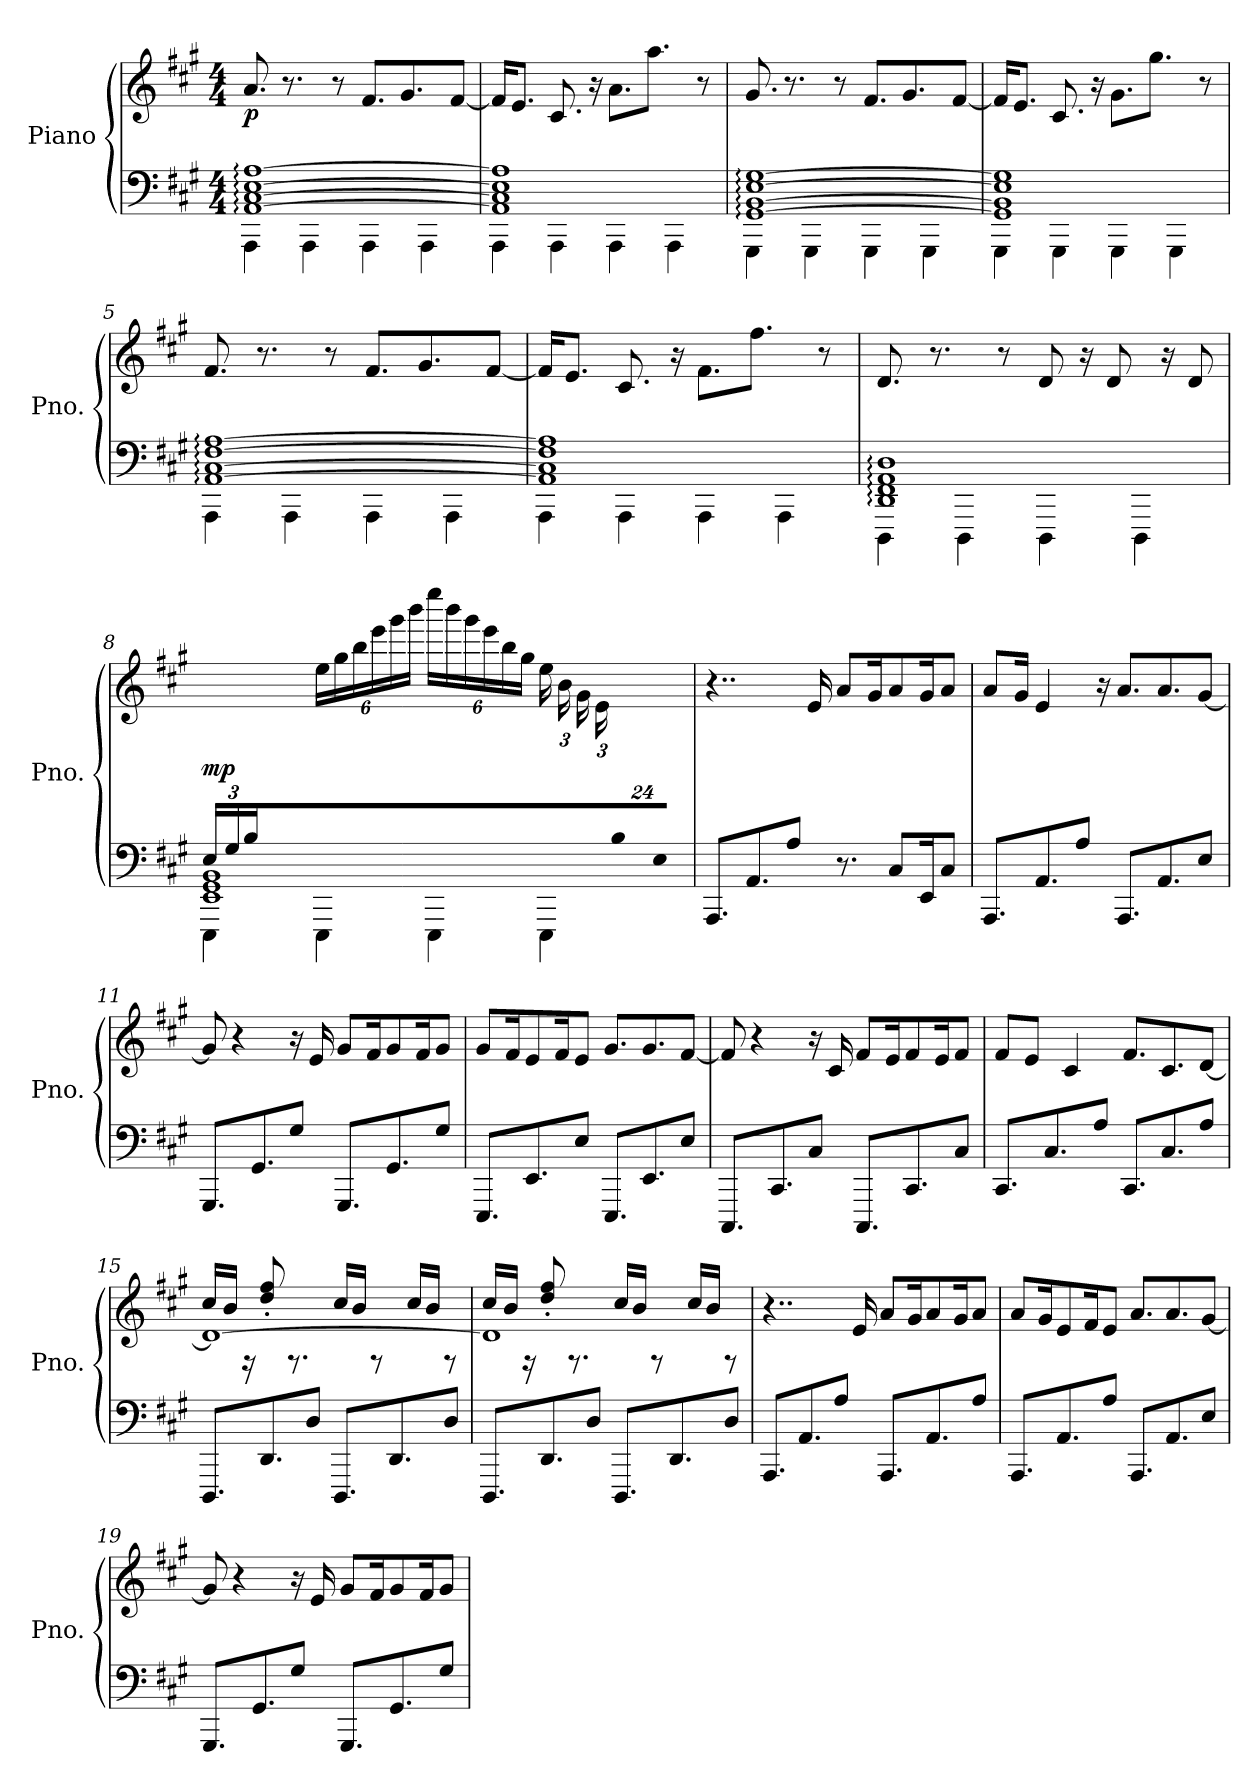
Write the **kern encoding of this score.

**kern	**kern	**dynam
*part1	*part1	*part1
*staff2	*staff1	*staff1/2
*I"Piano	*	*
*I'Pno.	*	*
*clefF4	*clefG2	*
*k[f#c#g#]	*k[f#c#g#]	*
*M4/4	*M4/4	*
*MM120	*MM120	*
=1	=1	=1
*^	*	*
!	!	!	!LO:DY:b
[1AA: [1C#: [1E: [1A:	4AAA\	8.a/	p
.	.	8.r	.
.	4AAA\	.	.
.	.	8r	.
.	4AAA\	8.f#/L	.
.	.	8.g#/	.
.	4AAA\	.	.
.	.	[8f#/J	.
=2	=2	=2	=2
1AA] 1C#] 1E] 1A]	4AAA\	16f#/KL]	.
.	.	8.e/J	.
.	4AAA\	8.c#/	.
.	.	16r	.
.	4AAA\	8.a\L	.
.	.	8.aa\J	.
.	4AAA\	.	.
.	.	8r	.
=3	=3	=3	=3
[1GG#: [1BB: [1E: [1G#:	4GGG#\	8.g#/	.
.	.	8.r	.
.	4GGG#\	.	.
.	.	8r	.
.	4GGG#\	8.f#/L	.
.	.	8.g#/	.
.	4GGG#\	.	.
.	.	[8f#/J	.
=4	=4	=4	=4
1GG#] 1BB] 1E] 1G#]	4GGG#\	16f#/KL]	.
.	.	8.e/J	.
.	4GGG#\	8.c#/	.
.	.	16r	.
.	4GGG#\	8.g#\L	.
.	.	8.gg#\J	.
.	4GGG#\	.	.
.	.	8r	.
!!LO:LB:g=z
=5	=5	=5	=5
[1AA: [1C#: [1F#: [1A:	4AAA\	8.f#/	.
.	.	8.r	.
.	4AAA\	.	.
.	.	8r	.
.	4AAA\	8.f#/L	.
.	.	8.g#/	.
.	4AAA\	.	.
.	.	[8f#/J	.
=6	=6	=6	=6
1AA] 1C#] 1F#] 1A]	4AAA\	16f#/KL]	.
.	.	8.e/J	.
.	4AAA\	8.c#/	.
.	.	16r	.
.	4AAA\	8.f#\L	.
.	.	8.ff#\J	.
.	4AAA\	.	.
.	.	8r	.
=7	=7	=7	=7
1DD: 1FF#: 1AA: 1D:	4DDD\	8.d/	.
.	.	8.r	.
.	4DDD\	.	.
.	.	8r	.
.	4DDD\	8d/	.
.	.	16r	.
.	.	8d/	.
.	4DDD\	.	.
.	.	16r	.
.	.	8d/	.
*v	*v	*	*
!!LO:LB:g=z
=8	=8	=8
*Xbrackettup	*	*
*^	*	*
*	*^	*	*
!	!	!	!	!LO:DY:b
24E/LL	1EE 1GG# 1BB	4EEE\	8ryy	mp
24G#/	.	.	.	.
24B/	.	.	.	.
24%19ryy	.	.	24e\	.
.	.	.	24g#\	.
.	.	.	24b\JJ	.
*	*	*	*Xbrackettup	*
.	.	4EEE\	24ee\LL	.
.	.	.	24gg#\	.
.	.	.	24bb\	.
.	.	.	24eee\	.
.	.	.	24ggg#\	.
.	.	.	24bbb\JJ	.
.	.	4EEE\	24eeee\LL	.
.	.	.	24bbb\	.
.	.	.	24ggg#\	.
.	.	.	24eee\	.
.	.	.	24bb\	.
.	.	.	24gg#\JJ	.
.	.	4EEE\	24ee\LL	.
.	.	.	24b\	.
.	.	.	24g#\	.
.	.	.	24e\	.
24B/	.	.	12ryy	.
24E/JJ	.	.	.	.
*v	*v	*v	*	*
=9	=9	=9
8.AAA/L	4..r	.
8.AA/	.	.
8A/J	.	.
.	16e/	.
8.r	8a/L	.
.	16g#/K	.
8C#/L	8a/	.
16EE/K	16g#/K	.
8C#/J	8a/J	.
!!LO:LB:g=z
=10	=10	=10
8.AAA/L	8a/L	.
.	16g#/Jk	.
8.AA/	4e/	.
8A/J	.	.
.	16r	.
8.AAA/L	8.a/L	.
8.AA/	8.a/	.
8E/J	[8g#/J	.
=11	=11	=11
8.GGG#/L	8g#/]	.
.	4r	.
8.GG#/	.	.
8G#/J	16r	.
.	16e/	.
8.GGG#/L	8g#/L	.
.	16f#/K	.
8.GG#/	8g#/	.
.	16f#/K	.
8G#/J	8g#/J	.
=12	=12	=12
8.EEE/L	8g#/L	.
.	16f#/K	.
8.EE/	8e/	.
.	16f#/K	.
8E/J	8e/J	.
8.EEE/L	8.g#/L	.
8.EE/	8.g#/	.
8E/J	[8f#/J	.
=13	=13	=13
8.CCC#/L	8f#/]	.
.	4r	.
8.CC#/	.	.
8C#/J	16r	.
.	16c#/	.
8.CCC#/L	8f#/L	.
.	16e/K	.
8.CC#/	8f#/	.
.	16e/K	.
8C#/J	8f#/J	.
!!LO:LB:g=z
=14	=14	=14
8.CC#/L	8f#/L	.
.	8e/J	.
8.C#/	.	.
.	4c#/	.
8A/J	.	.
8.CC#/L	8.f#/L	.
8.C#/	8.c#/	.
8A/J	[8d/J	.
=15	=15	=15
*	*^	*
8.DDD/L	1d_	16cc#/LL	.
.	.	16b/JJ	.
.	.	16r	.
8.DD/	.	8dd/' 8ff#/'	.
.	.	8.r	.
8D/J	.	.	.
8.DDD/L	.	16cc#/LL	.
.	.	16b/JJ	.
.	.	8r	.
8.DD/	.	.	.
.	.	16cc#/LL	.
.	.	16b/JJ	.
8D/J	.	8r	.
=16	=16	=16	=16
8.DDD/L	1d]	16cc#/LL	.
.	.	16b/JJ	.
.	.	16r	.
8.DD/	.	8dd/' 8ff#/'	.
.	.	8.r	.
8D/J	.	.	.
8.DDD/L	.	16cc#/LL	.
.	.	16b/JJ	.
.	.	8r	.
8.DD/	.	.	.
.	.	16cc#/LL	.
.	.	16b/JJ	.
8D/J	.	8r	.
*	*v	*v	*
!!LO:PB:g=z
=17	=17	=17
8.AAA/L	4..r	.
8.AA/	.	.
8A/J	.	.
.	16e/	.
8.AAA/L	8a/L	.
.	16g#/K	.
8.AA/	8a/	.
.	16g#/K	.
8A/J	8a/J	.
=18	=18	=18
8.AAA/L	8a/L	.
.	16g#/K	.
8.AA/	8e/	.
.	16f#/K	.
8A/J	8e/J	.
8.AAA/L	8.a/L	.
8.AA/	8.a/	.
8E/J	[8g#/J	.
=19	=19	=19
8.GGG#/L	8g#/]	.
.	4r	.
8.GG#/	.	.
8G#/J	16r	.
.	16e/	.
8.GGG#/L	8g#/L	.
.	16f#/K	.
8.GG#/	8g#/	.
.	16f#/K	.
8G#/J	8g#/J	.
=	=	=
*-	*-	*-
